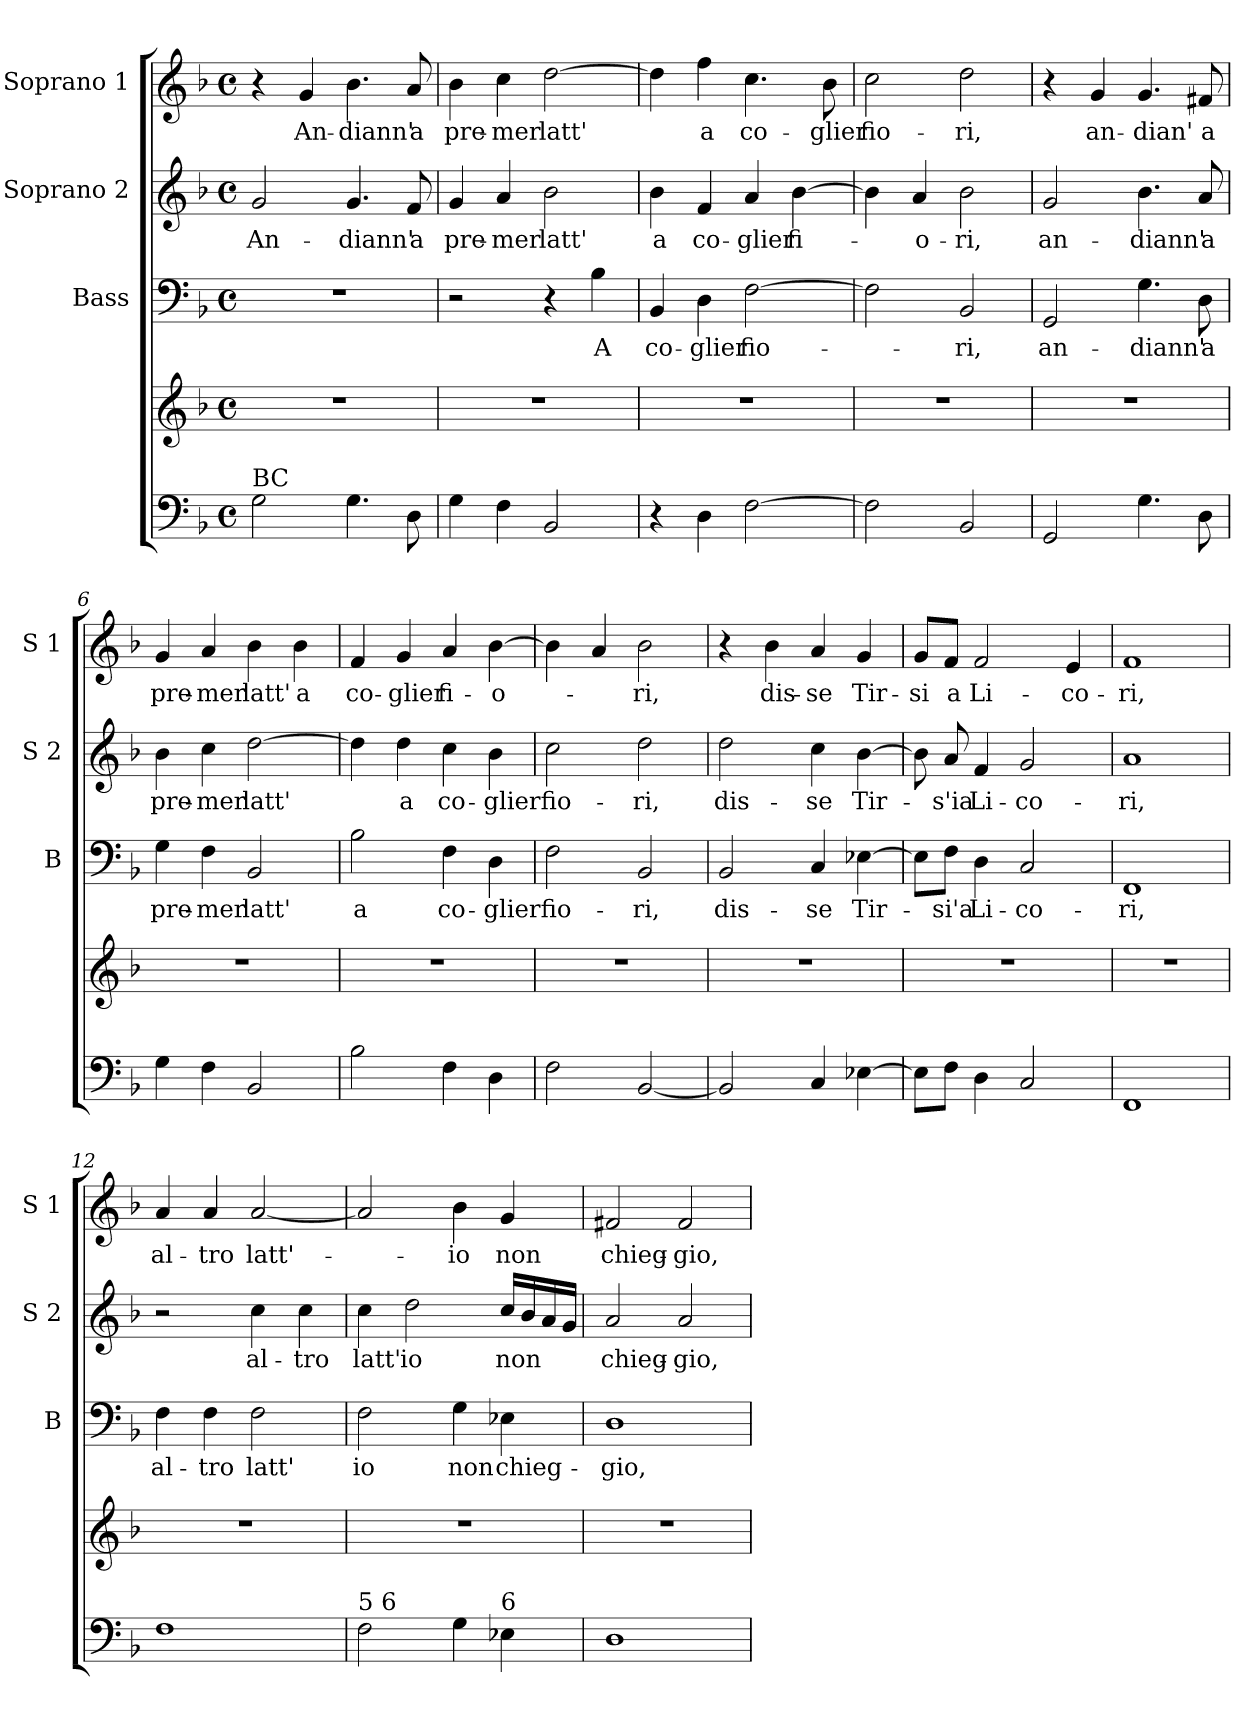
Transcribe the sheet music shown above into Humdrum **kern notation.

**kern	**kern	**kern	**text	**kern	**text	**kern	**text
*part4	*part4	*part3	*part3	*part2	*part2	*part1	*part1
*staff5	*staff4	*staff3	*staff3	*staff2	*staff2	*staff1	*staff1
*	*	*I"Bass	*	*I"Soprano 2	*	*I"Soprano 1	*
*	*	*I'B	*	*I'S 2	*	*I'S 1	*
*clefF4	*clefG2	*clefF4	*	*clefG2	*	*clefG2	*
*k[b-]	*k[b-]	*k[b-]	*	*k[b-]	*	*k[b-]	*
*F:	*F:	*F:	*	*F:	*	*F:	*
*M4/4	*M4/4	*M4/4	*	*M4/4	*	*M4/4	*
*met(c)	*met(c)	*met(c)	*	*met(c)	*	*met(c)	*
=1	=1	=1	=1	=1	=1	=1	=1
!LO:TX:a:t=BC	!	!	!	!	!	!	!
!	!	!	!	!	!LO:LY:b	!	!
2G\	1r	1r	.	2g/	An-	4r	.
!	!	!	!	!	!	!	!LO:LY:b
.	.	.	.	.	.	4g/	An-
!	!	!	!	!	!LO:LY:b	!	!LO:LY:b
4.G\	.	.	.	4.g/	-diann'	4.b-\	-diann'
!	!	!	!	!	!LO:LY:b	!	!LO:LY:b
8D\	.	.	.	8f/	a	8a/	a
=2	=2	=2	=2	=2	=2	=2	=2
!	!	!	!	!	!LO:LY:b	!	!LO:LY:b
4G\	1r	2r	.	4g/	pre-	4b-\	pre-
!	!	!	!	!	!LO:LY:b	!	!LO:LY:b
4F\	.	.	.	4a/	-mer	4cc\	-mer
!	!	!	!	!	!LO:LY:b	!	!LO:LY:b
2BB-/	.	4r	.	2b-\	latt'	[2dd\	latt'
!	!	!	!LO:LY:b	!	!	!	!
.	.	4B-\	A	.	.	.	.
=3	=3	=3	=3	=3	=3	=3	=3
!	!	!	!LO:LY:b	!	!LO:LY:b	!	!
4r	1r	4BB-/	co-	4b-\	a	4dd\]	.
!	!	!	!LO:LY:b	!	!LO:LY:b	!	!LO:LY:b
4D\	.	4D\	-glier	4f/	co-	4ff\	a
!	!	!	!LO:LY:b	!	!LO:LY:b	!	!LO:LY:b
[2F\	.	[2F\	fio-	4a/	-glier	4.cc\	co-
!	!	!	!	!	!LO:LY:b	!	!
.	.	.	.	[4b-\	fi-	.	.
!	!	!	!	!	!	!	!LO:LY:b
.	.	.	.	.	.	8b-\	-glier
=4	=4	=4	=4	=4	=4	=4	=4
!	!	!	!	!	!	!	!LO:LY:b
2F\]	1r	2F\]	.	4b-\]	.	2cc\	fio-
!	!	!	!	!	!LO:LY:b	!	!
.	.	.	.	4a/	-o-	.	.
!	!	!	!LO:LY:b	!	!LO:LY:b	!	!LO:LY:b
2BB-/	.	2BB-/	-ri,	2b-\	-ri,	2dd\	-ri,
=5	=5	=5	=5	=5	=5	=5	=5
!	!	!	!LO:LY:b	!	!LO:LY:b	!	!
2GG/	1r	2GG/	an-	2g/	an-	4r	.
!	!	!	!	!	!	!	!LO:LY:b
.	.	.	.	.	.	4g/	an-
!	!	!	!LO:LY:b	!	!LO:LY:b	!	!LO:LY:b
4.G\	.	4.G\	-diann'	4.b-\	-diann'	4.g/	-dian'
!	!	!	!LO:LY:b	!	!LO:LY:b	!	!LO:LY:b
8D\	.	8D\	a	8a/	a	8f#X/	a
!!LO:LB:g=z
=6	=6	=6	=6	=6	=6	=6	=6
!	!	!	!LO:LY:b	!	!LO:LY:b	!	!LO:LY:b
4G\	1r	4G\	pre-	4b-\	pre-	4g/	pre-
!	!	!	!LO:LY:b	!	!LO:LY:b	!	!LO:LY:b
4F\	.	4F\	-mer	4cc\	-mer	4a/	-mer
!	!	!	!LO:LY:b	!	!LO:LY:b	!	!LO:LY:b
2BB-/	.	2BB-/	latt'	[2dd\	latt'	4b-\	latt'
!	!	!	!	!	!	!	!LO:LY:b
.	.	.	.	.	.	4b-\	a
=7	=7	=7	=7	=7	=7	=7	=7
!	!	!	!LO:LY:b	!	!	!	!LO:LY:b
2B-\	1r	2B-\	a	4dd\]	.	4f/	co-
!	!	!	!	!	!LO:LY:b	!	!LO:LY:b
.	.	.	.	4dd\	a	4g/	-glier
!	!	!	!LO:LY:b	!	!LO:LY:b	!	!LO:LY:b
4F\	.	4F\	co-	4cc\	co-	4a/	fi-
!	!	!	!LO:LY:b	!	!LO:LY:b	!	!LO:LY:b
4D\	.	4D\	-glier	4b-\	-glier	[4b-\	-o-
=8	=8	=8	=8	=8	=8	=8	=8
!	!	!	!LO:LY:b	!	!LO:LY:b	!	!
2F\	1r	2F\	fio-	2cc\	fio-	4b-\]	.
.	.	.	.	.	.	4a/	.
!	!	!	!LO:LY:b	!	!LO:LY:b	!	!LO:LY:b
[2BB-/	.	2BB-/	-ri,	2dd\	-ri,	2b-\	-ri,
=9	=9	=9	=9	=9	=9	=9	=9
!	!	!	!LO:LY:b	!	!LO:LY:b	!	!
2BB-/]	1r	2BB-/	dis-	2dd\	dis-	4r	.
!	!	!	!	!	!	!	!LO:LY:b
.	.	.	.	.	.	4b-\	dis-
!	!	!	!LO:LY:b	!	!LO:LY:b	!	!LO:LY:b
4C/	.	4C/	-se	4cc\	-se	4a/	-se
!	!	!	!LO:LY:b	!	!LO:LY:b	!	!LO:LY:b
[4E-X\	.	[4E-X\	Tir-	[4b-\	Tir-	4g/	Tir-
=10	=10	=10	=10	=10	=10	=10	=10
!	!	!	!	!	!	!	!LO:LY:b
8E-\L]	1r	8E-\L]	.	8b-\]	.	8g/L	-si
!	!	!	!LO:LY:b	!	!LO:LY:b	!	!LO:LY:b
8F\J	.	8F\J	-si'a	8a/	-s'ia	8f/J	a
!	!	!	!LO:LY:b	!	!LO:LY:b	!	!LO:LY:b
4D\	.	4D\	Li-	4f/	Li-	2f/	Li-
!	!	!	!LO:LY:b	!	!LO:LY:b	!	!
2C/	.	2C/	-co-	2g/	-co-	.	.
!	!	!	!	!	!	!	!LO:LY:b
.	.	.	.	.	.	4e/	-co-
!!LO:PB:g=z
=11	=11	=11	=11	=11	=11	=11	=11
!	!	!	!LO:LY:b	!	!LO:LY:b	!	!LO:LY:b
1FF	1r	1FF	-ri,	1a	-ri,	1f	-ri,
=12	=12	=12	=12	=12	=12	=12	=12
!	!	!	!LO:LY:b	!	!	!	!LO:LY:b
1F	1r	4F\	al-	2r	.	4a/	al-
!	!	!	!LO:LY:b	!	!	!	!LO:LY:b
.	.	4F\	-tro	.	.	4a/	-tro
!	!	!	!LO:LY:b	!	!LO:LY:b	!	!LO:LY:b
.	.	2F\	latt'	4cc\	al-	[2a/	latt'-
!	!	!	!	!	!LO:LY:b	!	!
.	.	.	.	4cc\	-tro	.	.
=13	=13	=13	=13	=13	=13	=13	=13
!LO:TX:a:t=5 6	!	!	!	!	!	!	!
!	!	!	!LO:LY:b	!	!LO:LY:b	!	!
2F\	1r	2F\	io	4cc\	latt'	2a/]	.
!	!	!	!	!	!LO:LY:b	!	!
.	.	.	.	2dd\	io	.	.
!	!	!	!LO:LY:b	!	!	!	!LO:LY:b
4G\	.	4G\	non	.	.	4b-\	-io
!LO:TX:a:t=6	!	!	!	!	!	!	!
!	!	!	!LO:LY:b	!	!LO:LY:b	!	!LO:LY:b
4E-X\	.	4E-X\	chieg-	16cc/LL	non	4g/	non
.	.	.	.	16b-/	.	.	.
.	.	.	.	16a/	.	.	.
.	.	.	.	16g/JJ	.	.	.
=14	=14	=14	=14	=14	=14	=14	=14
!	!	!	!LO:LY:b	!	!LO:LY:b	!	!LO:LY:b
1D	1r	1D	-gio,	2a/	chieg-	2f#X/	chieg-
!	!	!	!	!	!LO:LY:b	!	!LO:LY:b
.	.	.	.	2a/	-gio,	2f#/	-gio,
=	=	=	=	=	=	=	=
*-	*-	*-	*-	*-	*-	*-	*-
